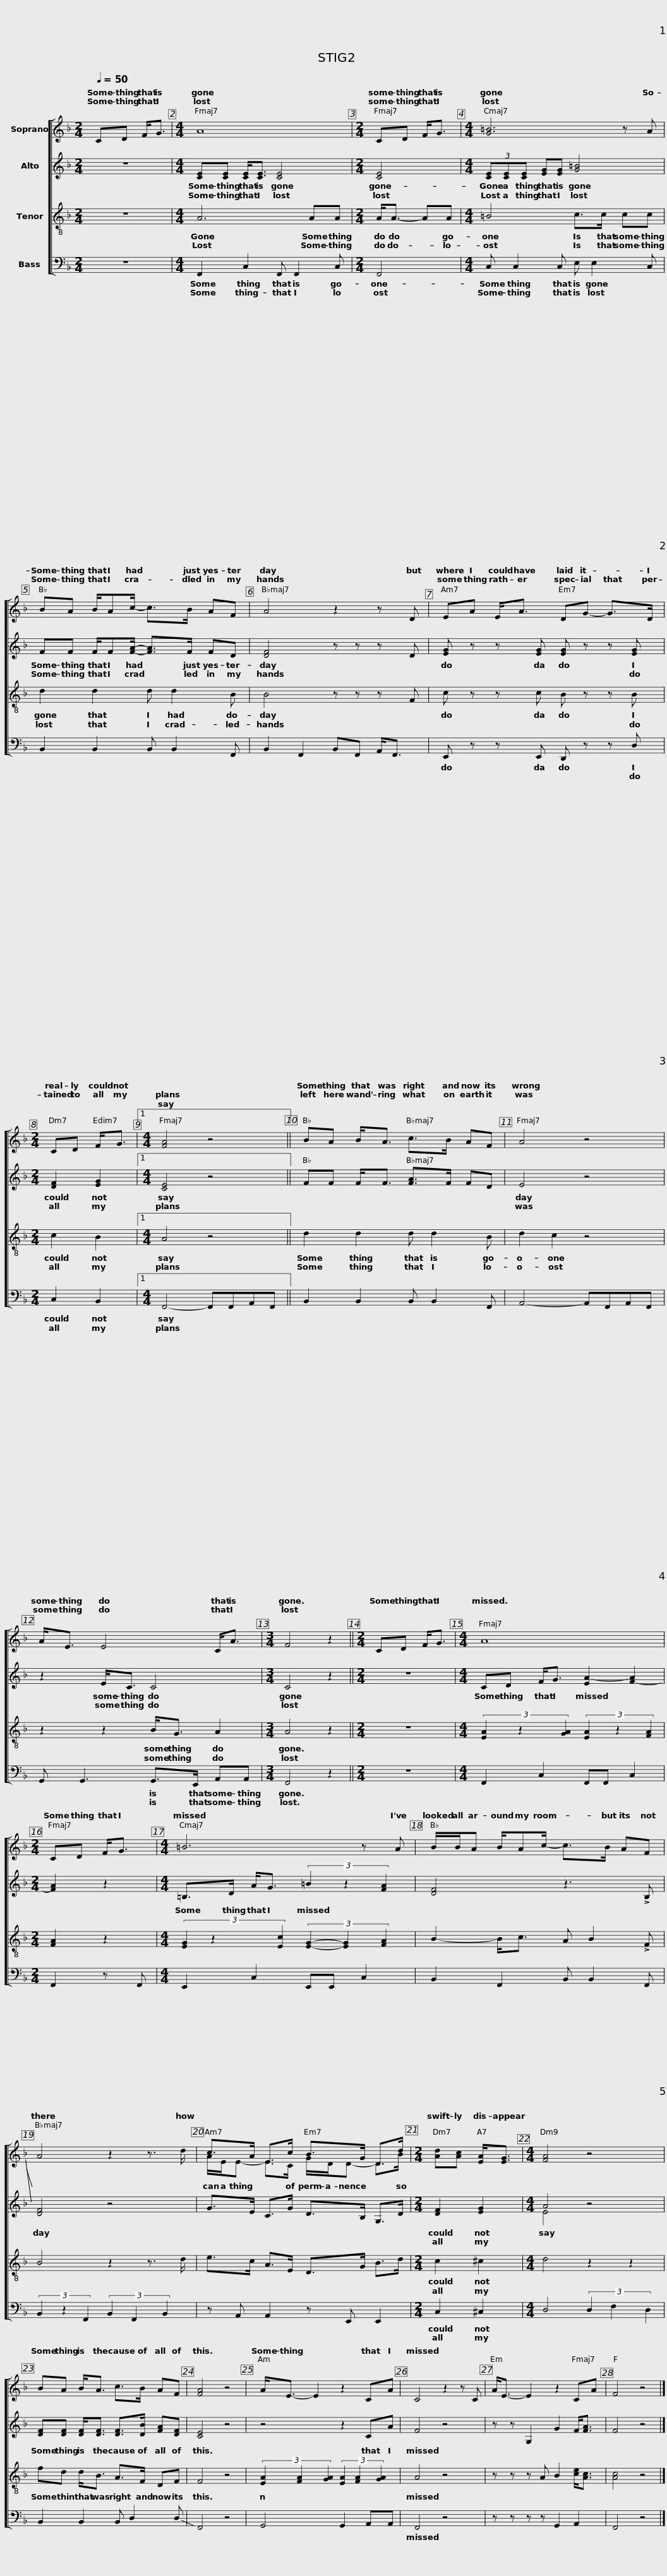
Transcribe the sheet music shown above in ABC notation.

X:1
%%score [ ( 1 2 ) ( 3 4 ) 5 6 ]
L:1/8
Q:1/4=50
M:2/4
I:linebreak $
K:F
V:1 treble
V:2 treble
V:3 treble
V:4 treble
V:5 treble-8
V:6 bass
V:1
 CD F<G |[M:4/4] A8 |[M:2/4] CD F<G |$[M:4/4] [G=B]6 z A | BA B/Ac/- c>B AF |$ %5
 A4 z2 z D | EA E<A DG- G>D |[M:2/4] CD F<G |1[M:4/4] [FA]4 z4 ||$ BA B<A c>B AF | %10
 A4 z4 |$ A<E E4 C<A |[M:3/4] F4 z2 ||[M:2/4] CD F<G |$[M:4/4] A8 | %15
[M:2/4] CD F<G |[M:4/4] =B6 z A |$ B/B/A B/Ac/- c>B AF | A4 z2 z3/2 d/ | c>A E>c B>G D>d |$ %20
[M:2/4] [Ad][Ac] [EA]<[EG] |[M:4/4] [FA]4 z4 | BA B<A c>B AF | [FA]4 z4 |$ A<E- E2 z2 CA | %25
 C4 z2 z C | A<E- E2 z2 CA | F4 z4 |] %28
V:2
 x4 |[M:4/4] x8 |[M:2/4] x4 |$[M:4/4] x8 | x8 |$ %5
 x8 | x8 |[M:2/4] x4 |1[M:4/4] x8 ||$ x8 | %10
 x8 |$ x8 |[M:3/4] x6 ||[M:2/4] x4 |$[M:4/4] x8 | %15
[M:2/4] x4 |[M:4/4] x8 |$ x8 | x8 | A/E/E- E>C G/D/D- D>B |$ %20
[M:2/4] x4 |[M:4/4] x8 | x8 | x8 |$ x8 | %25
 x8 | x8 | x8 |] %28
V:3
 z4 |[M:4/4] [CE][CE] [CE]<[CE] [CE]4 |[M:2/4] [CE]4 |$[M:4/4] (3[CE][CE][CE] [EG][EG] [G=B]4 | FF F/F[FA]/- [FA]>F FD |$ %5
 [DF]4 z z z D | [EG] z z [EG] [EG] z z [EG] |[M:2/4] [DF]2 [EG]2 |1[M:4/4] [CE]4 z4 ||$ FF F<F [FA]>F FD | %10
 E4 z4 |$ z2 E<C C4 |[M:3/4] C4 z2 ||[M:2/4] z4 |$[M:4/4] CD F<G [EA-]2 [F-A]2 | %15
[M:2/4] [FA]2 z2 |[M:4/4] =B,>D A<G (3=B2 z2 [FA]2 |$ [DF]4 z3 !-(!!>!B, | !-)![DF]4 z4 | G>E C>G D>B, G,>D |$ %20
[M:2/4] [DF]2 [EG]2 |[M:4/4] A4 z4 | [DF][DF] [DF]<[DF] [DF]>[DB] [FA][DF] | [CE]4 z4 |$ z4 z2 CA | %25
 F4 z4 | z z G,2 G2 F<[FA] | F4 z4 |] %28
V:4
 x4 |[M:4/4] x8 |[M:2/4] x4 |$[M:4/4] x8 | x8 |$ %5
 x8 | x8 |[M:2/4] x4 |1[M:4/4] x8 ||$ x8 | %10
 x8 |$ x8 |[M:3/4] x6 ||[M:2/4] x4 |$[M:4/4] x8 | %15
[M:2/4] x4 |[M:4/4] x8 |$ x8 | x8 | x8 |$ %20
[M:2/4] x4 |[M:4/4] E4 z4 | x8 | x8 |$ x8 | %25
 x8 | x8 | x8 |] %28
V:5
 z4 |[M:4/4] A6 AA |[M:2/4] A<A- AA |$[M:4/4] =B4 c>c cc | d2 d2 d d2 B |$ %5
 B4 z z z F | c z z c B z z B |[M:2/4] c2 B2 |1[M:4/4] A4 z4 ||$ d2 d2 d d2 B | %10
 d2 c2 z4 |$ z2 z2 B<G A2 |[M:3/4] A4 z2 ||[M:2/4] z4 |$[M:4/4] (3[EA]2 z2 [GA]2 (3[EA]2 z2 [FA]2 | %15
[M:2/4] [FA]2 z2 |[M:4/4] (3[EG]2 z2 [Ec]2 (3[EG]2- [EG]2 [FA]2 |$ B2- B<c A B2 !-(!!>!F | !-)!B4 z2 z3/2 d/ | e>c A>E D>G B>d |$ %20
[M:2/4] c2 ^c2 |[M:4/4] d4 z2 z2 | fd d<B A>F DF | F4 z4 |$ (3[EA]2 [FA]2 [GA]2 (3[EA]2 [FA]2 [GA]2 | %25
 A4 z4 | z z z A B2 [ce]<[Ac] | [Ac]4 z4 |] %28
V:6
 z4 |[M:4/4] F,,2 C,2 F,, F,,2 C, |[M:2/4] F,,4 |$[M:4/4] C, C,2 C, E, E,2 C, | B,,2 B,,2 B,, B,,2 F,, |$ %5
 B,,2 F,,2 B,,F,, A,,<F,, | E,, z z E,, D,, z z D, |[M:2/4] C,2 B,,2 |1[M:4/4] F,,4- F,,F,,A,,F,, ||$ B,,2 B,,2 B,, B,,2 F,, | %10
 A,,4- A,,F,,A,,F,, |$ G,, G,,3 G,,>E,, A,,A,, |[M:3/4] F,,4 z2 ||[M:2/4] z4 |$[M:4/4] F,,2 C,2 F,,F,, C,2 | %15
[M:2/4] F,,2 z F,, |[M:4/4] E,,2 C,2 E,,E,, C,2 |$ B,,2 F,,2 B,, B,,2 F,, | (3B,,2 z2 F,,2 (3B,,2 F,,2 B,,2 | z A,, A,,2 z E,, E,,2 |$ %20
[M:2/4] C,2 ^C,2 |[M:4/4] D,4 (3D,2 F,2 D,2 | B,,2 B,,2 B,, D,2 !-(!D, | !-)!F,,4 z4 |$ G,,4 G,,2 A,,A,, | %25
 F,,4 z4 | z z z z G,,2 A,,2 | F,,4 z4 |] %28
